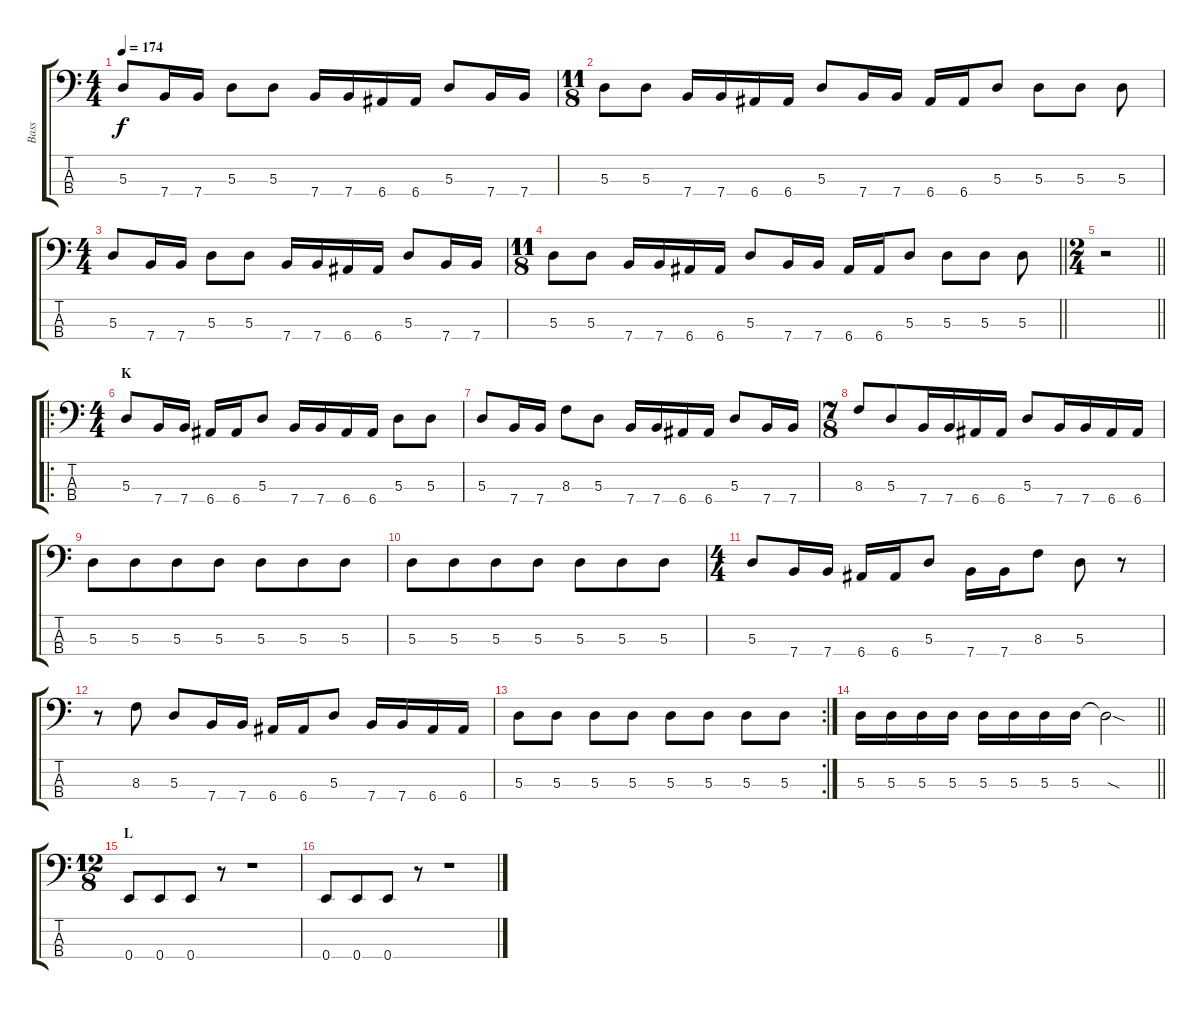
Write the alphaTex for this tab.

\track ("Bass" "Bass") {instrument electricbasspick}
\staff {score tabs}
\tuning (G2 D2 A1 E1) {hide}
\ts (4 4)
\tempo 174
\clef f4
\ks c
5.3.8{dy f} 7.4.16 7.4.16 5.3.8 5.3.8 7.4.16 7.4.16 6.4.16 6.4.16 5.3.8 7.4.16 7.4.16 |
\ts (11 8)
5.3.8 5.3.8 7.4.16 7.4.16 6.4.16 6.4.16 5.3.8 7.4.16 7.4.16 6.4.16 6.4.16 5.3.8 5.3.8 5.3.8 5.3.8 |
\ts (4 4)
5.3.8 7.4.16 7.4.16 5.3.8 5.3.8 7.4.16 7.4.16 6.4.16 6.4.16 5.3.8 7.4.16 7.4.16 |
\ts (11 8)
\barLineRight lightlight
5.3.8 5.3.8 7.4.16 7.4.16 6.4.16 6.4.16 5.3.8 7.4.16 7.4.16 6.4.16 6.4.16 5.3.8 5.3.8 5.3.8 5.3.8 |
\ts (2 4)
\barLineRight lightlight
r.2 |
\ro
\ts (4 4)
\section ("" "K")
5.3.8 7.4.16 7.4.16 6.4.16 6.4.16 5.3.8 7.4.16 7.4.16 6.4.16 6.4.16 5.3.8 5.3.8 |
5.3.8 7.4.16 7.4.16 8.3.8 5.3.8 7.4.16 7.4.16 6.4.16 6.4.16 5.3.8 7.4.16 7.4.16 |
\ts (7 8)
8.3.8 5.3.8 7.4.16 7.4.16 6.4.16 6.4.16 5.3.8 7.4.16 7.4.16 6.4.16 6.4.16 |
5.3.8 5.3.8 5.3.8 5.3.8 5.3.8 5.3.8 5.3.8 |
5.3.8 5.3.8 5.3.8 5.3.8 5.3.8 5.3.8 5.3.8 |
\ts (4 4)
5.3.8 7.4.16 7.4.16 6.4.16 6.4.16 5.3.8 7.4.16 7.4.16 8.3.8 5.3.8 r.8 |
r.8 8.3.8 5.3.8 7.4.16 7.4.16 6.4.16 6.4.16 5.3.8 7.4.16 7.4.16 6.4.16 6.4.16 |
\rc 2
5.3.8 5.3.8 5.3.8 5.3.8 5.3.8 5.3.8 5.3.8 5.3.8 |
\barLineRight lightlight
5.3.16 5.3.16 5.3.16 5.3.16 5.3.16 5.3.16 5.3.16 5.3.16 5.3{sod t}.2 |
\ts (12 8)
\section ("" "L")
0.4.8 0.4.8 0.4.8 r.8 r.1 |
0.4.8 0.4.8 0.4.8 r.8 r.1
